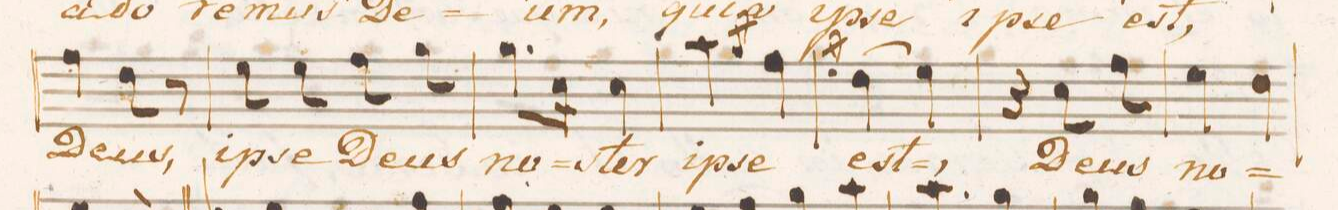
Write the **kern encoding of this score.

**kern	**text
*I"Soprano.	*
*clefC1	*
*k[]	*
*M2/4	*
4dd\	De-
8b\	-us,
8r	.
=53	=53
8cc\	ip-
8cc\	-se
8dd\	De-
8ee\	-us
=54	=54
8.ee\L	no-
16a\Jk	.
4a\	-ster
=55	=55
4ff\	ip-
8qee/	.
4dd\	-se
=56	=56
8qcc/	.
(>4b\	est,
4cc\)	.
=57	=57
4r	.
8a\	De-
8dd\	-us
=58	=58
4cc\	no-
4b\	.
=59	=59
*-	*-
